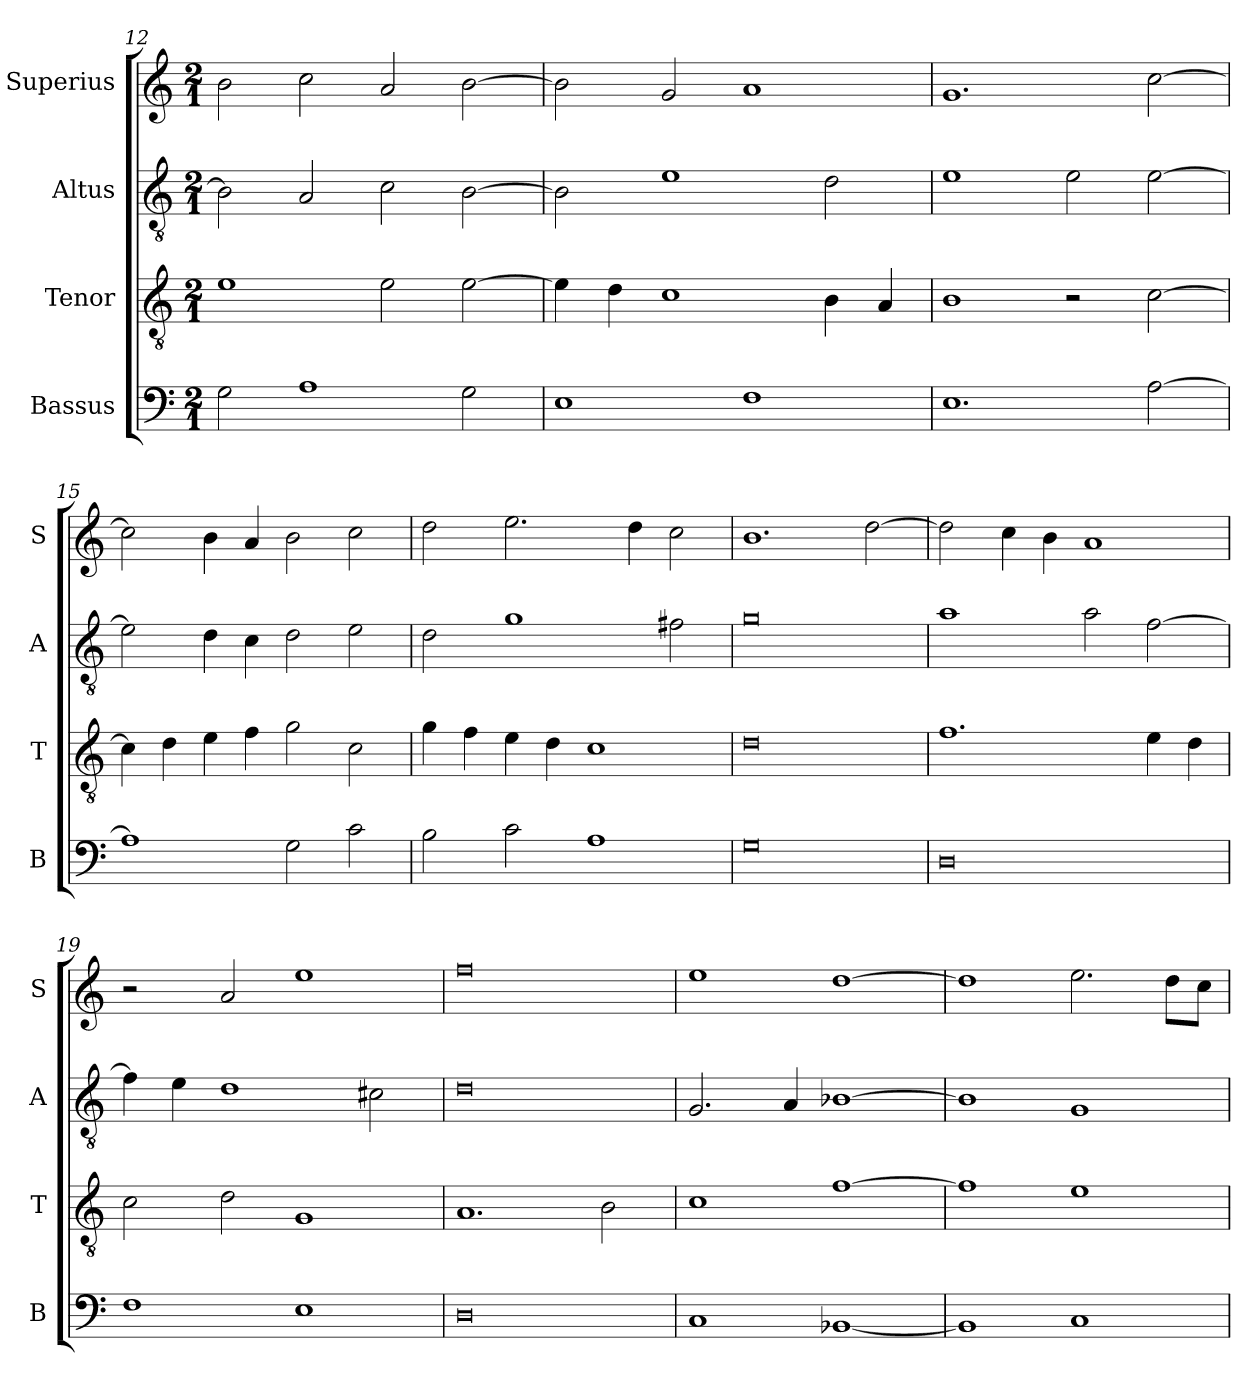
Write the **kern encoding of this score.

**kern	**kern	**kern	**kern
*part4	*part3	*part2	*part1
*staff4	*staff3	*staff2	*staff1
*I"Bassus	*I"Tenor	*I"Altus	*I"Superius
*I'B	*I'T	*I'A	*I'S
*clefF4	*clefGv2	*clefGv2	*clefG2
*k[]	*k[]	*k[]	*k[]
*M2/1	*M2/1	*M2/1	*M2/1
=12	=12	=12	=12
2G	1e	2B]	2b
1A	.	2A	2cc
.	2e	2c	2a
2G	[2e	[2B	[2b
=13	=13	=13	=13
1E	4e]	2B]	2b]
.	4d	.	.
.	1c	1e	2g
1F	.	.	1a
.	4B	2d	.
.	4A	.	.
=14	=14	=14	=14
1.E	1B	1e	1.g
.	2r	2e	.
[2A	[2c	[2e	[2cc
=15	=15	=15	=15
1A]	4c]	2e]	2cc]
.	4d	.	.
.	4e	4d	4b
.	4f	4c	4a
2G	2g	2d	2b
2c	2c	2e	2cc
=16	=16	=16	=16
2B	4g	2d	2dd
.	4f	.	.
2c	4e	1g	2.ee
.	4d	.	.
1A	1c	.	.
.	.	.	4dd
.	.	2f#X	2cc
=17	=17	=17	=17
0G	0d	0g	1.b
.	.	.	[2dd
=18	=18	=18	=18
0D	1.f	1a	2dd]
.	.	.	4cc
.	.	.	4b
.	.	2a	1a
.	4e	[2f	.
.	4d	.	.
=19	=19	=19	=19
1F	2c	4f]	2r
.	.	4e	.
.	2d	1d	2a
1E	1G	.	1ee
.	.	2c#X	.
=20	=20	=20	=20
0D	1.A	0d	0ff
.	2B	.	.
=21	=21	=21	=21
1C	1c	2.G	1ee
.	.	4A	.
[1BB-X	[1f	[1B-X	[1dd
=22	=22	=22	=22
1BB-]	1f]	1B-]	1dd]
1C	1e	1G	2.ee
.	.	.	8ddL
.	.	.	8ccJ
=	=	=	=
*-	*-	*-	*-
